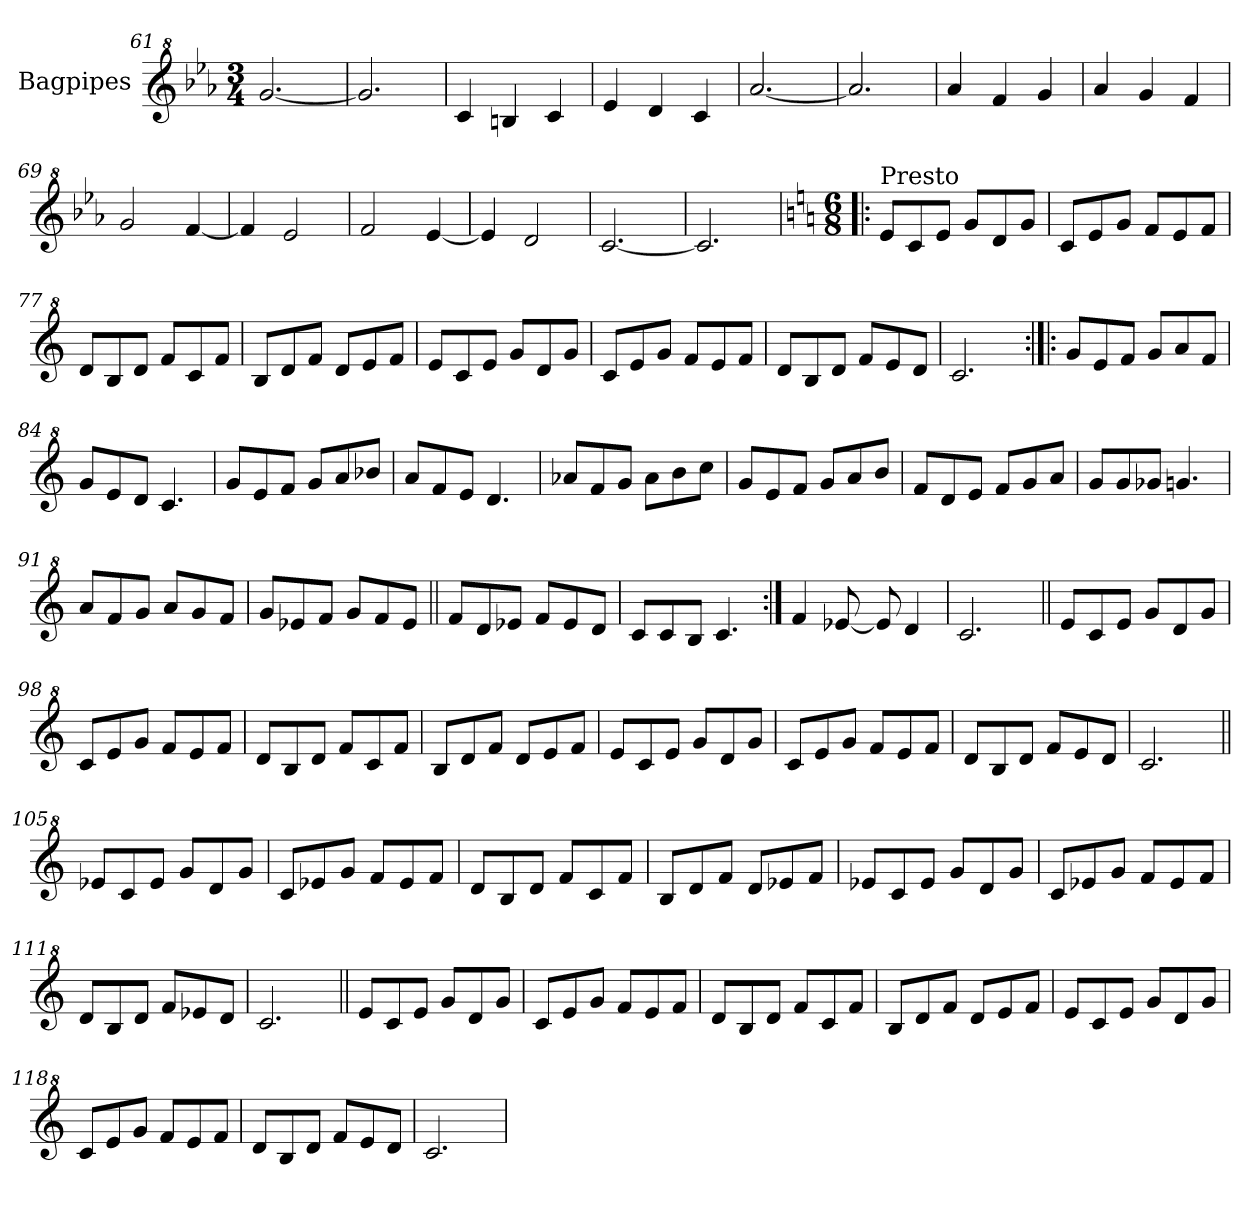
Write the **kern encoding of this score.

**kern
*part1
*staff1
*I"Bagpipes
*I'Bag
*clefG^2
*k[b-e-a-]
*E-:
*M3/4
=61
[2.gg/
=62
2.gg/]
=63
4cc/
4bn/
4cc/
=64
4ee-/
4dd/
4cc/
=65
[2.aa-/
!!LO:LB:g=z
=66
2.aa-/]
=67
4aa-/
4ff/
4gg/
=68
4aa-/
4gg/
4ff/
=69
2gg/
[4ff/
=70
4ff/]
2ee-/
=71
2ff/
[4ee-/
=72
4ee-/]
2dd/
=73
[2.cc/
=74
2.cc/]
=75!|:
*k[]
*C:
*M6/8
!LO:TX:a:t=Presto
8ee/L
8cc/
8ee/J
8gg/L
8dd/
8gg/J
=76
8cc/L
8ee/
8gg/J
8ff/L
8ee/
8ff/J
!!LO:LB:g=z
=77
8dd/L
8b/
8dd/J
8ff/L
8cc/
8ff/J
=78
8b/L
8dd/
8ff/J
8dd/L
8ee/
8ff/J
=79
8ee/L
8cc/
8ee/J
8gg/L
8dd/
8gg/J
=80
8cc/L
8ee/
8gg/J
8ff/L
8ee/
8ff/J
=81
8dd/L
8b/
8dd/J
8ff/L
8ee/
8dd/J
=82
2.cc/
=83:|!|:
8gg/L
8ee/
8ff/J
8gg/L
8aa/
8ff/J
=84
8gg/L
8ee/
8dd/J
4.cc/
!!LO:LB:g=z
=85
8gg/L
8ee/
8ff/J
8gg/L
8aa/
8bb-X/J
=86
8aa/L
8ff/
8ee/J
4.dd/
=87
8aa-X/L
8ff/
8gg/J
8aa-\L
8bb\
8ccc\J
=88
8gg/L
8ee/
8ff/J
8gg/L
8aa/
8bb/J
=89
8ff/L
8dd/
8ee/J
8ff/L
8gg/
8aa/J
=90
8gg/L
8gg/
8gg-X/J
4.ggn/
=91
8aa/L
8ff/
8gg/J
8aa/L
8gg/
8ff/J
!!LO:LB:g=z
=92
8gg/L
8ee-X/
8ff/J
8gg/L
8ff/
8ee-/J
=93||
8ff/L
8dd/
8ee-X/J
8ff/L
8ee-/
8dd/J
=94
8cc/L
8cc/
8b/J
4.cc/
=95:|!
4ff/
[8ee-X/
8ee-/]
4dd/
=96
2.cc/
=97||
8ee/L
8cc/
8ee/J
8gg/L
8dd/
8gg/J
=98
8cc/L
8ee/
8gg/J
8ff/L
8ee/
8ff/J
=99
8dd/L
8b/
8dd/J
8ff/L
8cc/
8ff/J
!!LO:LB:g=z
=100
8b/L
8dd/
8ff/J
8dd/L
8ee/
8ff/J
=101
8ee/L
8cc/
8ee/J
8gg/L
8dd/
8gg/J
=102
8cc/L
8ee/
8gg/J
8ff/L
8ee/
8ff/J
=103
8dd/L
8b/
8dd/J
8ff/L
8ee/
8dd/J
=104
2.cc/
=105||
8ee-X/L
8cc/
8ee-/J
8gg/L
8dd/
8gg/J
=106
8cc/L
8ee-X/
8gg/J
8ff/L
8ee-/
8ff/J
=107
8dd/L
8b/
8dd/J
8ff/L
8cc/
8ff/J
!!LO:PB:g=z
=108
8b/L
8dd/
8ff/J
8dd/L
8ee-X/
8ff/J
=109
8ee-X/L
8cc/
8ee-/J
8gg/L
8dd/
8gg/J
=110
8cc/L
8ee-X/
8gg/J
8ff/L
8ee-/
8ff/J
=111
8dd/L
8b/
8dd/J
8ff/L
8ee-X/
8dd/J
=112
2.cc/
=113||
8ee/L
8cc/
8ee/J
8gg/L
8dd/
8gg/J
=114
8cc/L
8ee/
8gg/J
8ff/L
8ee/
8ff/J
=115
8dd/L
8b/
8dd/J
8ff/L
8cc/
8ff/J
!!LO:LB:g=z
=116
8b/L
8dd/
8ff/J
8dd/L
8ee/
8ff/J
=117
8ee/L
8cc/
8ee/J
8gg/L
8dd/
8gg/J
=118
8cc/L
8ee/
8gg/J
8ff/L
8ee/
8ff/J
=119
8dd/L
8b/
8dd/J
8ff/L
8ee/
8dd/J
=120
2.cc/
=
*-
